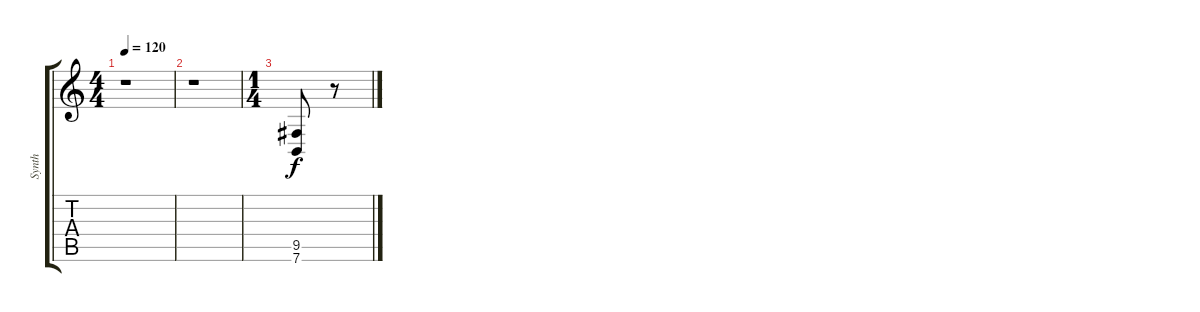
\track ("Synth" "Synth") {instrument lead1square}
\staff {score tabs}
\tuning (E4 B3 G3 D3 A2 E2) {hide}
\ts (4 4)
\tempo 120
\clef g2
\ks c
r.1{dy f} |
r.1 |
\ts (1 4)
(9.5 7.6).8 r.8
